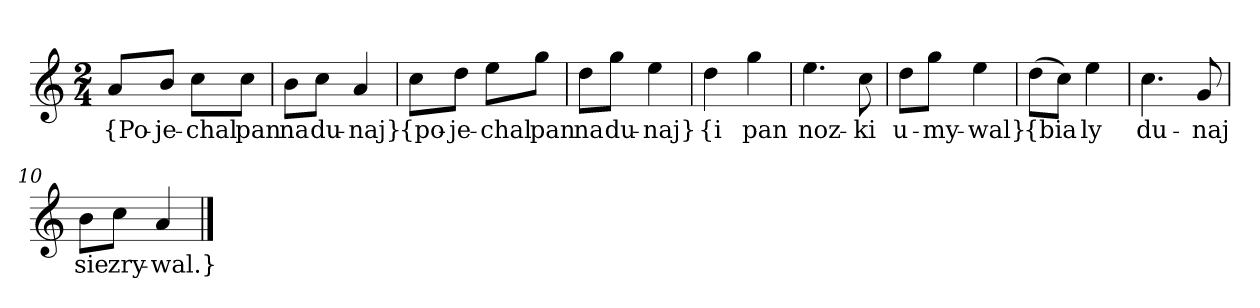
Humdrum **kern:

**kern	**text
*part1	*part1
*staff1	*staff1
*clefG2	*
*k[]	*
*a:	*
*M2/4	*
=	=
8a/L	{Po-
8b/J	-je-
8cc\L	-chal
8cc\J	pan
=2	=2
8b\L	na
8cc\J	du-
4a	-naj}
=3y	=3y
8cc\L	{po-
8dd\J	-je-
8ee\L	-chal
8gg\J	pan
=4	=4
8dd\L	na
8gg\J	du-
4ee	-naj}
=5y	=5y
4dd	{i
4gg	pan
=6	=6
4.ee	noz-
8cc	-ki
=7	=7
8dd\L	u-
8gg\J	-my-
4ee	-wal}
=8y	=8y
(8dd\L	{bia
8cc\J)	--
4ee	-ly
=9	=9
4.cc	du-
8g	-naj
=10	=10
8b\L	sie
8cc\J	zry-
4a	-wal.}
==	==
*-	*-
